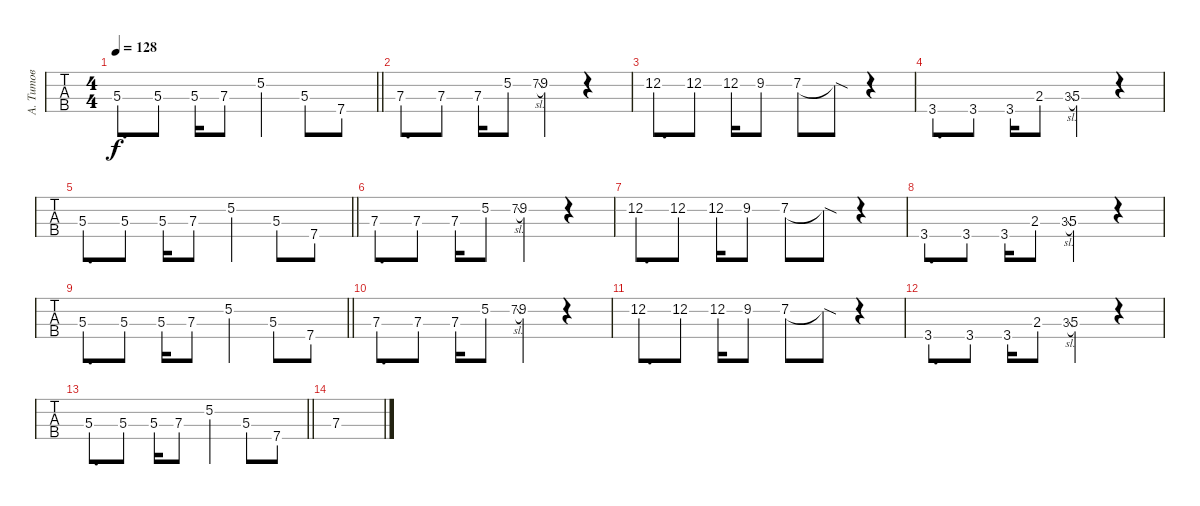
\track ("А. Титов" "А. Титов") {instrument fretlessbass}
\staff {tabs}
\tuning (G2 D2 A1 E1) {hide}
\ts (4 4)
\tempo 128
\clef f4
\barLineRight lightlight
\ks c
5.3{st}.8{d dy f} 5.3{st}.8 5.3.16 7.3.8 5.2{st}.4 5.3.8 7.4.8 |
7.3{st}.8{d} 7.3{st}.8 7.3.16 5.2.8 7.2{sl}.8{gr onbeat} 9.2{st}.4 r.4 |
12.2{st}.8{d} 12.2{st}.8 12.2.16 9.2.8 7.2.8 7.2{sod t}.8 r.4 |
3.4{st}.8{d} 3.4{st}.8 3.4.16 2.3.8 3.3{sl}.8{gr} 5.3{st}.4 r.4 |
\barLineRight lightlight
5.3{st}.8{d} 5.3{st}.8 5.3.16 7.3.8 5.2{st}.4 5.3.8 7.4.8 |
7.3{st}.8{d} 7.3{st}.8 7.3.16 5.2.8 7.2{sl}.8{gr onbeat} 9.2{st}.4 r.4 |
12.2{st}.8{d} 12.2{st}.8 12.2.16 9.2.8 7.2.8 7.2{sod t}.8 r.4 |
3.4{st}.8{d} 3.4{st}.8 3.4.16 2.3.8 3.3{sl}.8{gr} 5.3{st}.4 r.4 |
\barLineRight lightlight
5.3{st}.8{d} 5.3{st}.8 5.3.16 7.3.8 5.2{st}.4 5.3.8 7.4.8 |
7.3{st}.8{d} 7.3{st}.8 7.3.16 5.2.8 7.2{sl}.8{gr onbeat} 9.2{st}.4 r.4 |
12.2{st}.8{d} 12.2{st}.8 12.2.16 9.2.8 7.2.8 7.2{sod t}.8 r.4 |
3.4{st}.8{d} 3.4{st}.8 3.4.16 2.3.8 3.3{sl}.8{gr} 5.3{st}.4 r.4 |
\barLineRight lightlight
5.3{st}.8{d} 5.3{st}.8 5.3.16 7.3.8 5.2{st}.4 5.3.8 7.4.8 |
7.3.1
